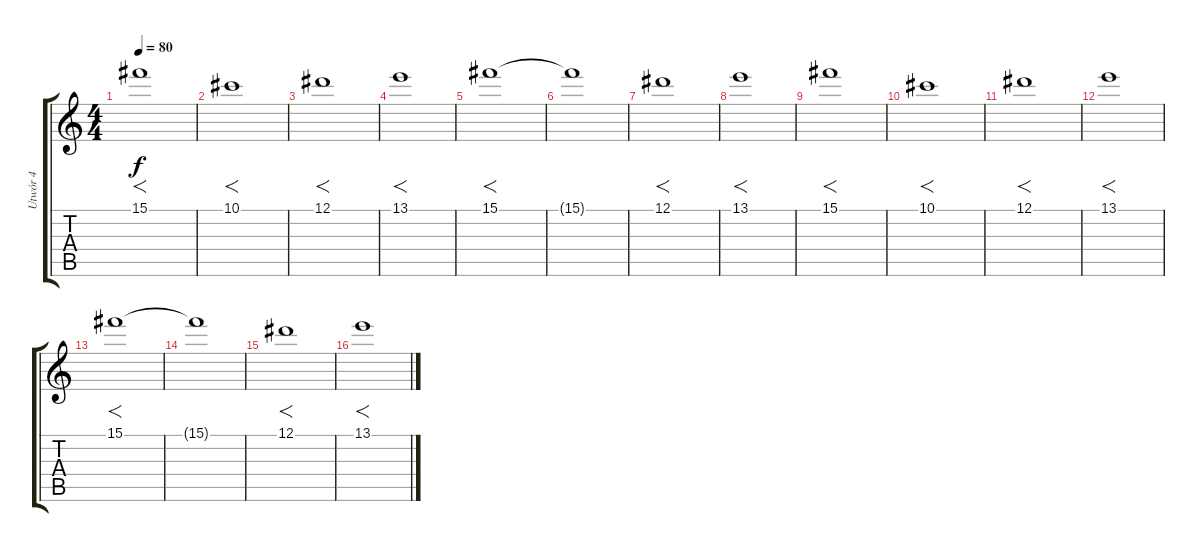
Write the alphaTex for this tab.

\track ("Utwór 4" "Utwór 4") {instrument overdrivenguitar}
\staff {score tabs}
\tuning (Eb4 Bb3 Gb3 Db3 Ab2 Eb2) {hide}
\ts (4 4)
\tempo 80
\clef g2
\ks c
15.1.1{f dy f} |
10.1.1{f} |
12.1.1{f} |
13.1.1{f} |
15.1.1{f} |
15.1{t}.1 |
12.1.1{f} |
13.1.1{f} |
15.1.1{f} |
10.1.1{f} |
12.1.1{f} |
13.1.1{f} |
15.1.1{f} |
15.1{t}.1 |
12.1.1{f} |
13.1.1{f}
